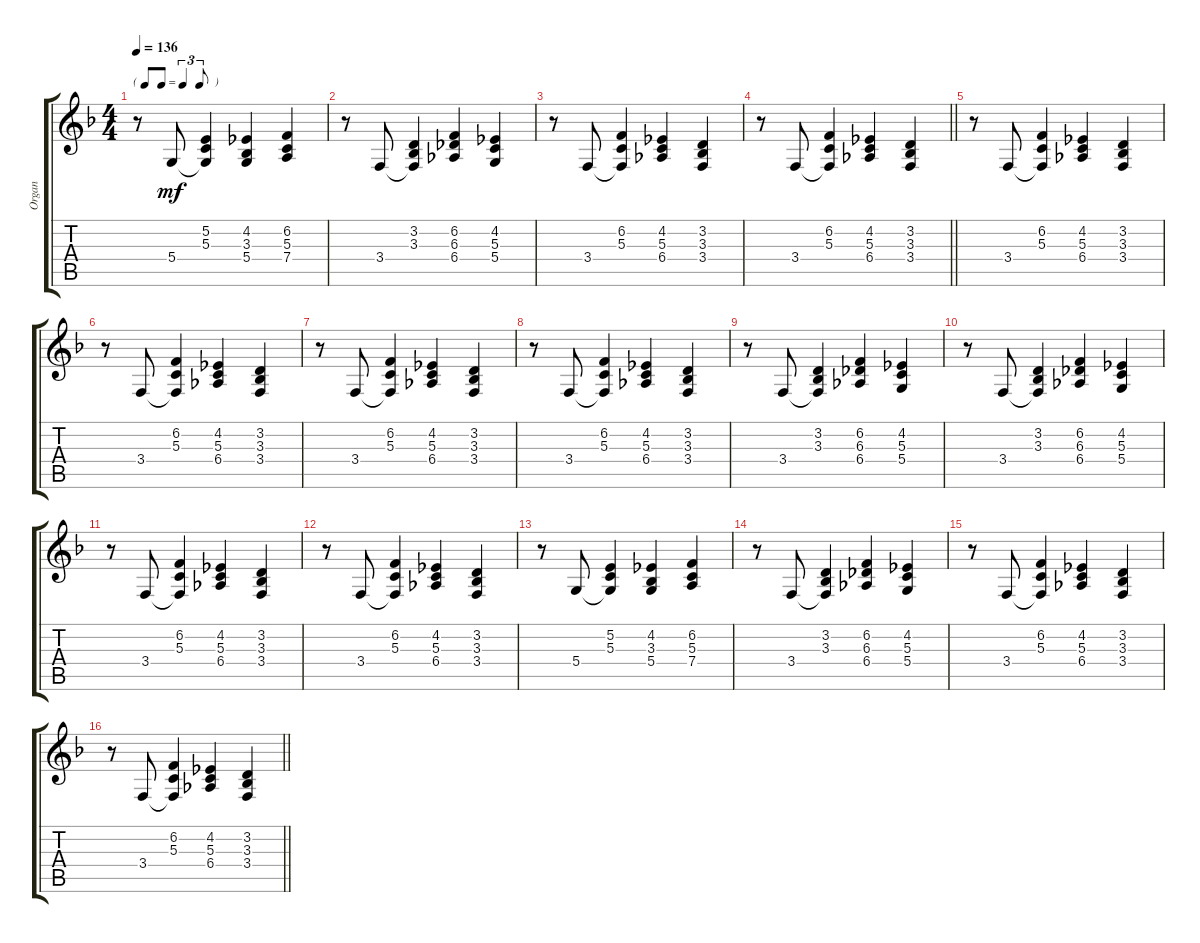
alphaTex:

\track ("Organ" "Organ") {instrument drawbarorgan}
\staff {score tabs}
\tuning (E4 B3 G3 D3 A2 E2) {hide}
\ts (4 4)
\tf triplet8th
\tempo 136
\clef g2
\ks f
r.8{dy mf} 5.4.8 (5.2 5.3 5.4{t}).4 (4.2 3.3 5.4).4 (6.2 5.3 7.4).4 |
r.8 3.4.8 (3.2 3.3 3.4{t}).4 (6.2 6.3 6.4).4 (4.2 5.3 5.4).4 |
r.8 3.4.8 (6.2 5.3 3.4{t}).4 (4.2 5.3 6.4).4 (3.2 3.3 3.4).4 |
\barLineRight lightlight
r.8 3.4.8 (6.2 5.3 3.4{t}).4 (4.2 5.3 6.4).4 (3.2 3.3 3.4).4 |
r.8 3.4.8 (6.2 5.3 3.4{t}).4 (4.2 5.3 6.4).4 (3.2 3.3 3.4).4 |
r.8 3.4.8 (6.2 5.3 3.4{t}).4 (4.2 5.3 6.4).4 (3.2 3.3 3.4).4 |
r.8 3.4.8 (6.2 5.3 3.4{t}).4 (4.2 5.3 6.4).4 (3.2 3.3 3.4).4 |
r.8 3.4.8 (6.2 5.3 3.4{t}).4 (4.2 5.3 6.4).4 (3.2 3.3 3.4).4 |
r.8 3.4.8 (3.2 3.3 3.4{t}).4 (6.2 6.3 6.4).4 (4.2 5.3 5.4).4 |
r.8 3.4.8 (3.2 3.3 3.4{t}).4 (6.2 6.3 6.4).4 (4.2 5.3 5.4).4 |
r.8 3.4.8 (6.2 5.3 3.4{t}).4 (4.2 5.3 6.4).4 (3.2 3.3 3.4).4 |
r.8 3.4.8 (6.2 5.3 3.4{t}).4 (4.2 5.3 6.4).4 (3.2 3.3 3.4).4 |
r.8 5.4.8 (5.2 5.3 5.4{t}).4 (4.2 3.3 5.4).4 (6.2 5.3 7.4).4 |
r.8 3.4.8 (3.2 3.3 3.4{t}).4 (6.2 6.3 6.4).4 (4.2 5.3 5.4).4 |
r.8 3.4.8 (6.2 5.3 3.4{t}).4 (4.2 5.3 6.4).4 (3.2 3.3 3.4).4 |
\barLineRight lightlight
r.8 3.4.8 (6.2 5.3 3.4{t}).4 (4.2 5.3 6.4).4 (3.2 3.3 3.4).4
